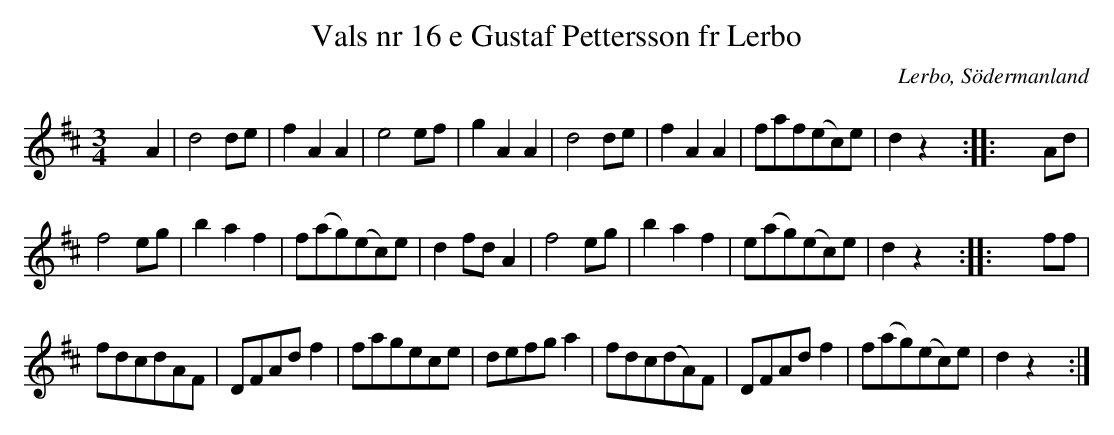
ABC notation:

X:1
T:Vals nr 16 e Gustaf Pettersson fr Lerbo
O:Lerbo, Södermanland
M:3/4
L:1/8
K:D
x2 A2 | d4de | f2A2A2 | e4ef | g2A2A2 | d4de | f2A2A2 | faf(ec)e | \
d2z2x2 :: x4Ad |
f4eg | b2a2f2 | f(ag)(ec)e | d2fdA2 | f4eg | b2a2f2 | e(ag)(ec)e | d2z2x2 :: \
x4ff |
fdcdAF | DFAdf2 | fagece | defga2 | fdc(dA)F | DFAdf2 | f(ag)(ec)e | d2z2x2 :|
